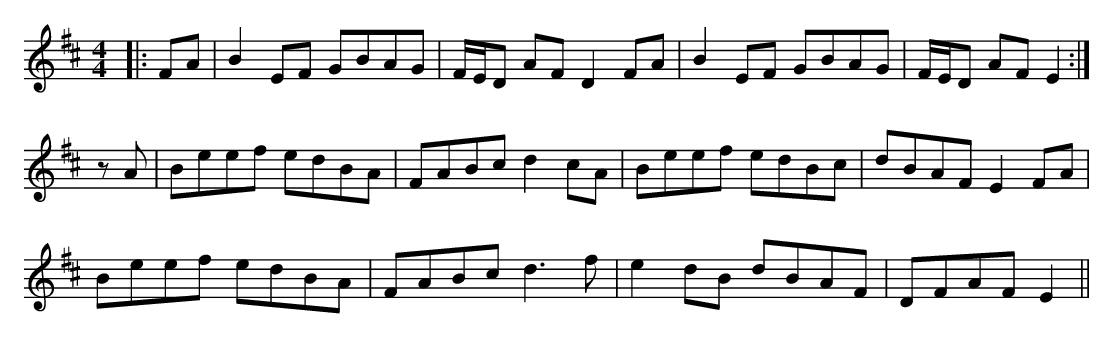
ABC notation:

X:1
M:4/4
K:D
|:FA|B2 EF GBAG|F/E/D AF D2 FA|B2 EF GBAG|F/E/D AF E2:|
zA|Beef edBA|FABc d2 cA|Beef edBc|dBAF E2 FA|
Beef edBA|FABc d3 f|e2 dB dBAF|DFAF E2||
